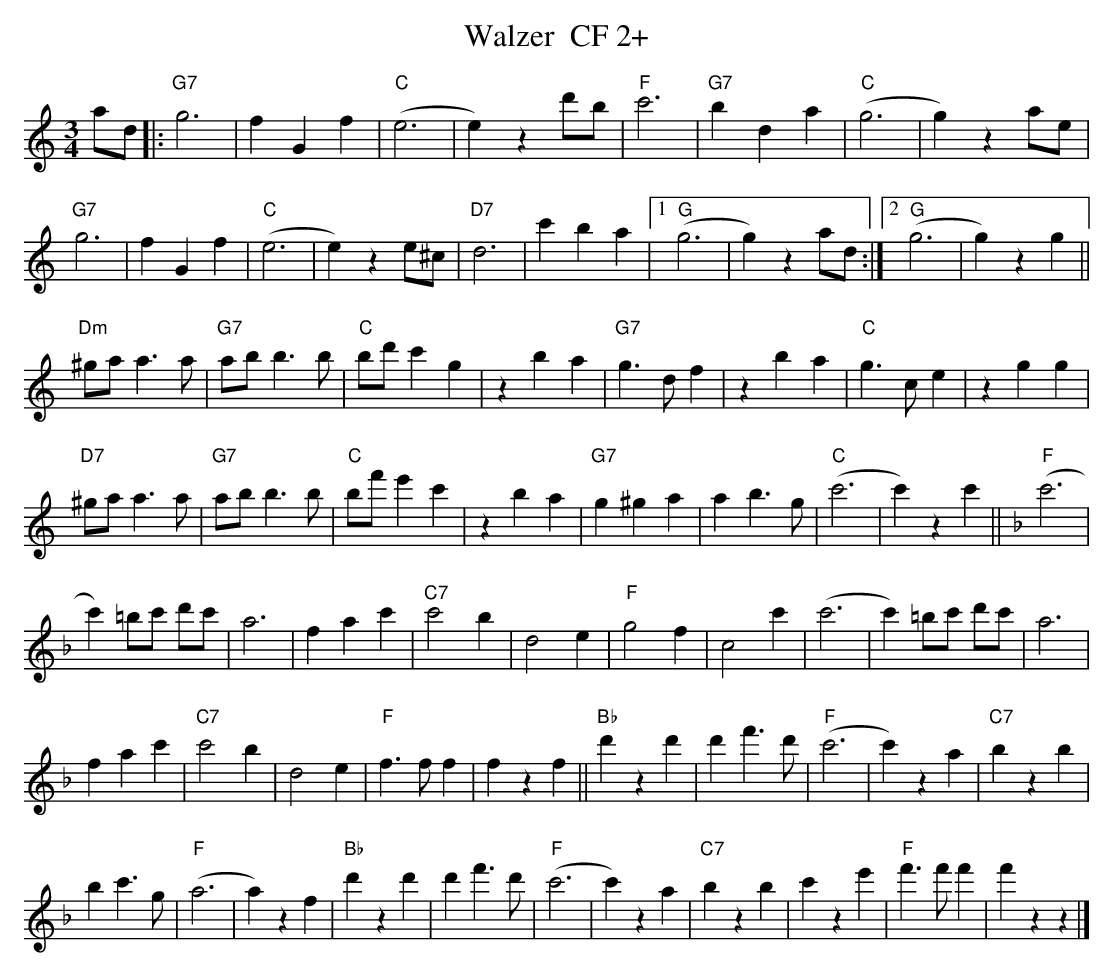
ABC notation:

X:1
T:Walzer  CF 2+
M:3/4
L:1/4
K:Cmaj%%MIDI gchordon
a/2d/2 |: "G7"g3 | fGf | "C"(e3 | e)zd'/2b/2 | "F"c'3 | "G7"bda | "C"(g3 | g)za/2e/2 |
"G7"g3 | fGf | "C"(e3 | e) ze/2^c/2 | "D7"d3 | c'ba |1 "G"(g3 | g)za/2d/2 :|2 "G"(g3 | g)zg ||
"Dm"^g/2a/2a>a | "G7"a/2b/2b>b | "C"b/2d'/2c'g | zba | "G7"g>df | zba | "C"g>ce | zgg |
"D7"^g/2a/2a>a | "G7"a/2b/2b>b | "C"b/2f'/2e'c' | zba | "G7"g^ga | ab>g | "C"(c'3 | c')zc' || [K:Fmaj] "F"(c'3 |
c')=b/2c'/2 d'/2c'/2 | a3 | fac' | "C7"c'2b | d2e | "F"g2f | c2c' | (c'3 | c')=b/2c'/2 d'/2c'/2 | a3 |
fac' | "C7"c'2b | d2e | "F"f>ff | fzf || "Bb"d'zd' | d'f'>d' | "F"(c'3 | c')za | "C7"bzb |
bc'>g | "F"(a3 | a)zf | "Bb"d'zd' | d'f'>d' | "F"(c'3 | c')za | "C7"bzb | c'ze' | "F"f'>f'f' | f'zz |]
